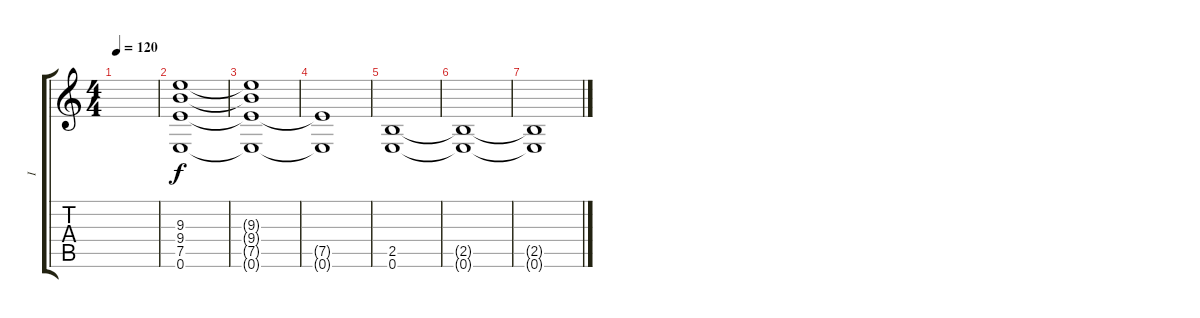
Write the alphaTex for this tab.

\track ("I" "I") {instrument distortionguitar}
\staff {score tabs}
\tuning (E4 B3 G3 D3 A2 E2) {hide}
\ts (4 4)
\tempo 120
\clef g2
\ks c
|
(9.3 9.4 7.5 0.6).1 |
(9.3{t} 9.4{t} 7.5{t} 0.6{t}).1 |
(7.5{t} 0.6{t}).1 |
(2.5 0.6).1 |
(2.5{t} 0.6{t}).1 |
(2.5{t} 0.6{t}).1
